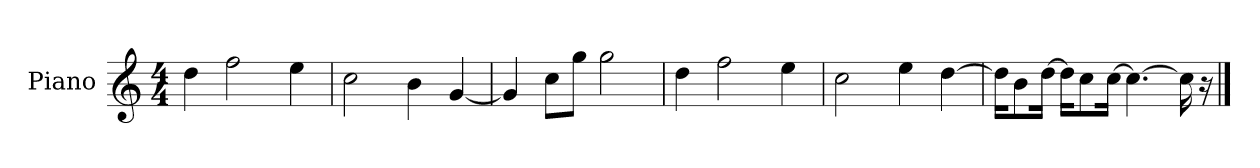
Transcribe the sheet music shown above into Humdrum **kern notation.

**kern
*part1
*staff1
*I"Piano
*I'P-no
*clefG2
*k[]
*M4/4
*MM90
=1
4dd\
2ff\
4ee\
=2
2cc\
4b\
[4g/
=3
4g/]
8cc\L
8gg\J
2gg\
=4
4dd\
2ff\
4ee\
=5
2cc\
4ee\
[4dd\
=6
16dd\KL]
8b\
[16dd\Jk
16dd\KL]
8cc\
[16cc\Jk
4.cc\_
16cc\]
16r
==
*-
